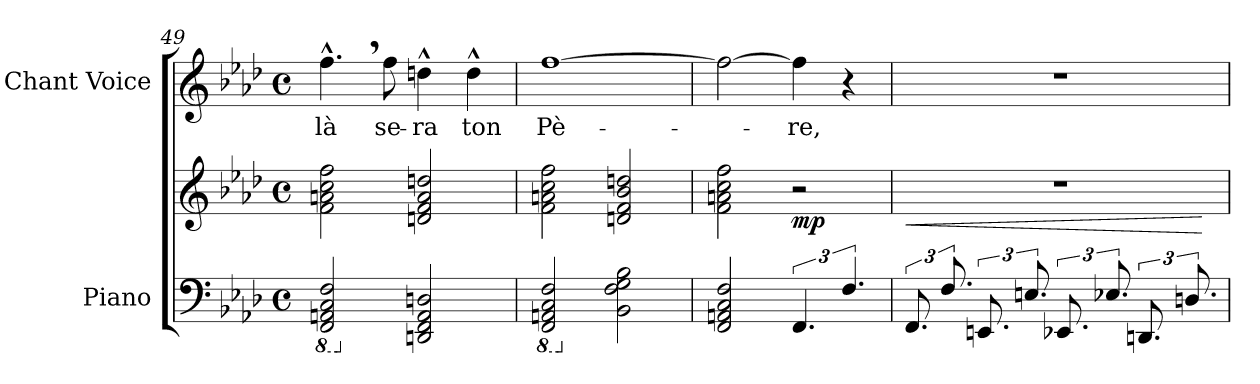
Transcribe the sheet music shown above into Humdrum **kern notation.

**kern	**kern	**dynam	**kern	**text
*part2	*part2	*part2	*part1	*part1
*staff3	*staff2	*staff2/3	*staff1	*staff1
*I"Piano	*	*	*I"Chant Voice	*
*I'Pno	*	*	*	*
*clefF4	*clefG2	*	*clefG2	*
*k[b-e-a-d-]	*k[b-e-a-d-]	*	*k[b-e-a-d-]	*
*M4/4	*M4/4	*	*M4/4	*
*met(c)	*met(c)	*	*met(c)	*
*8ba	*	*	*	*
=49	=49	=49	=49	=49
2FFF/ 2AAAn/ 2CC/ 2FF/	2f\ 2an\ 2cc\ 2ff\	.	4.ff^^,\	là
.	.	.	8ff\	se-
*X8ba	*	*	*	*
2DDn/ 2FF/ 2AA/ 2Dn/	2dn/ 2f/ 2a/ 2ddn/	.	4ddn^^\	-ra
.	.	.	4dd^^\	ton
=50	=50	=50	=50	=50
*8ba	*	*	*	*
2FFF/ 2AAAn/ 2CC/ 2FF/	2f\ 2an\ 2cc\ 2ff\	.	[1ff	Pè-
*X8ba	*	*	*	*
2BB-\ 2F\ 2G\ 2B-\	2dn/ 2f/ 2b-/ 2ddn/	.	.	.
=51	=51	=51	=51	=51
2FF/ 2AAn/ 2C/ 2F/	2f\ 2an\ 2cc\ 2ff\	.	2ff\_	.
!	!	!LO:DY:b	!	!
6.FF/	2r	mp	4ff\]	-re,
6.F/	.	.	4r	.
=52	=52	=52	=52	=52
!	!	!LO:HP:b	!	!
12.FF/	1r	<	1r	.
12.F/	.	.	.	.
12.EEn/	.	.	.	.
12.En/	.	.	.	.
12.EE-X/	.	.	.	.
12.E-X/	.	.	.	.
12.DDn/	.	.	.	.
12.Dn/	.	.	.	.
.	.	[	.	.
=	=	=	=	=
*-	*-	*-	*-	*-
